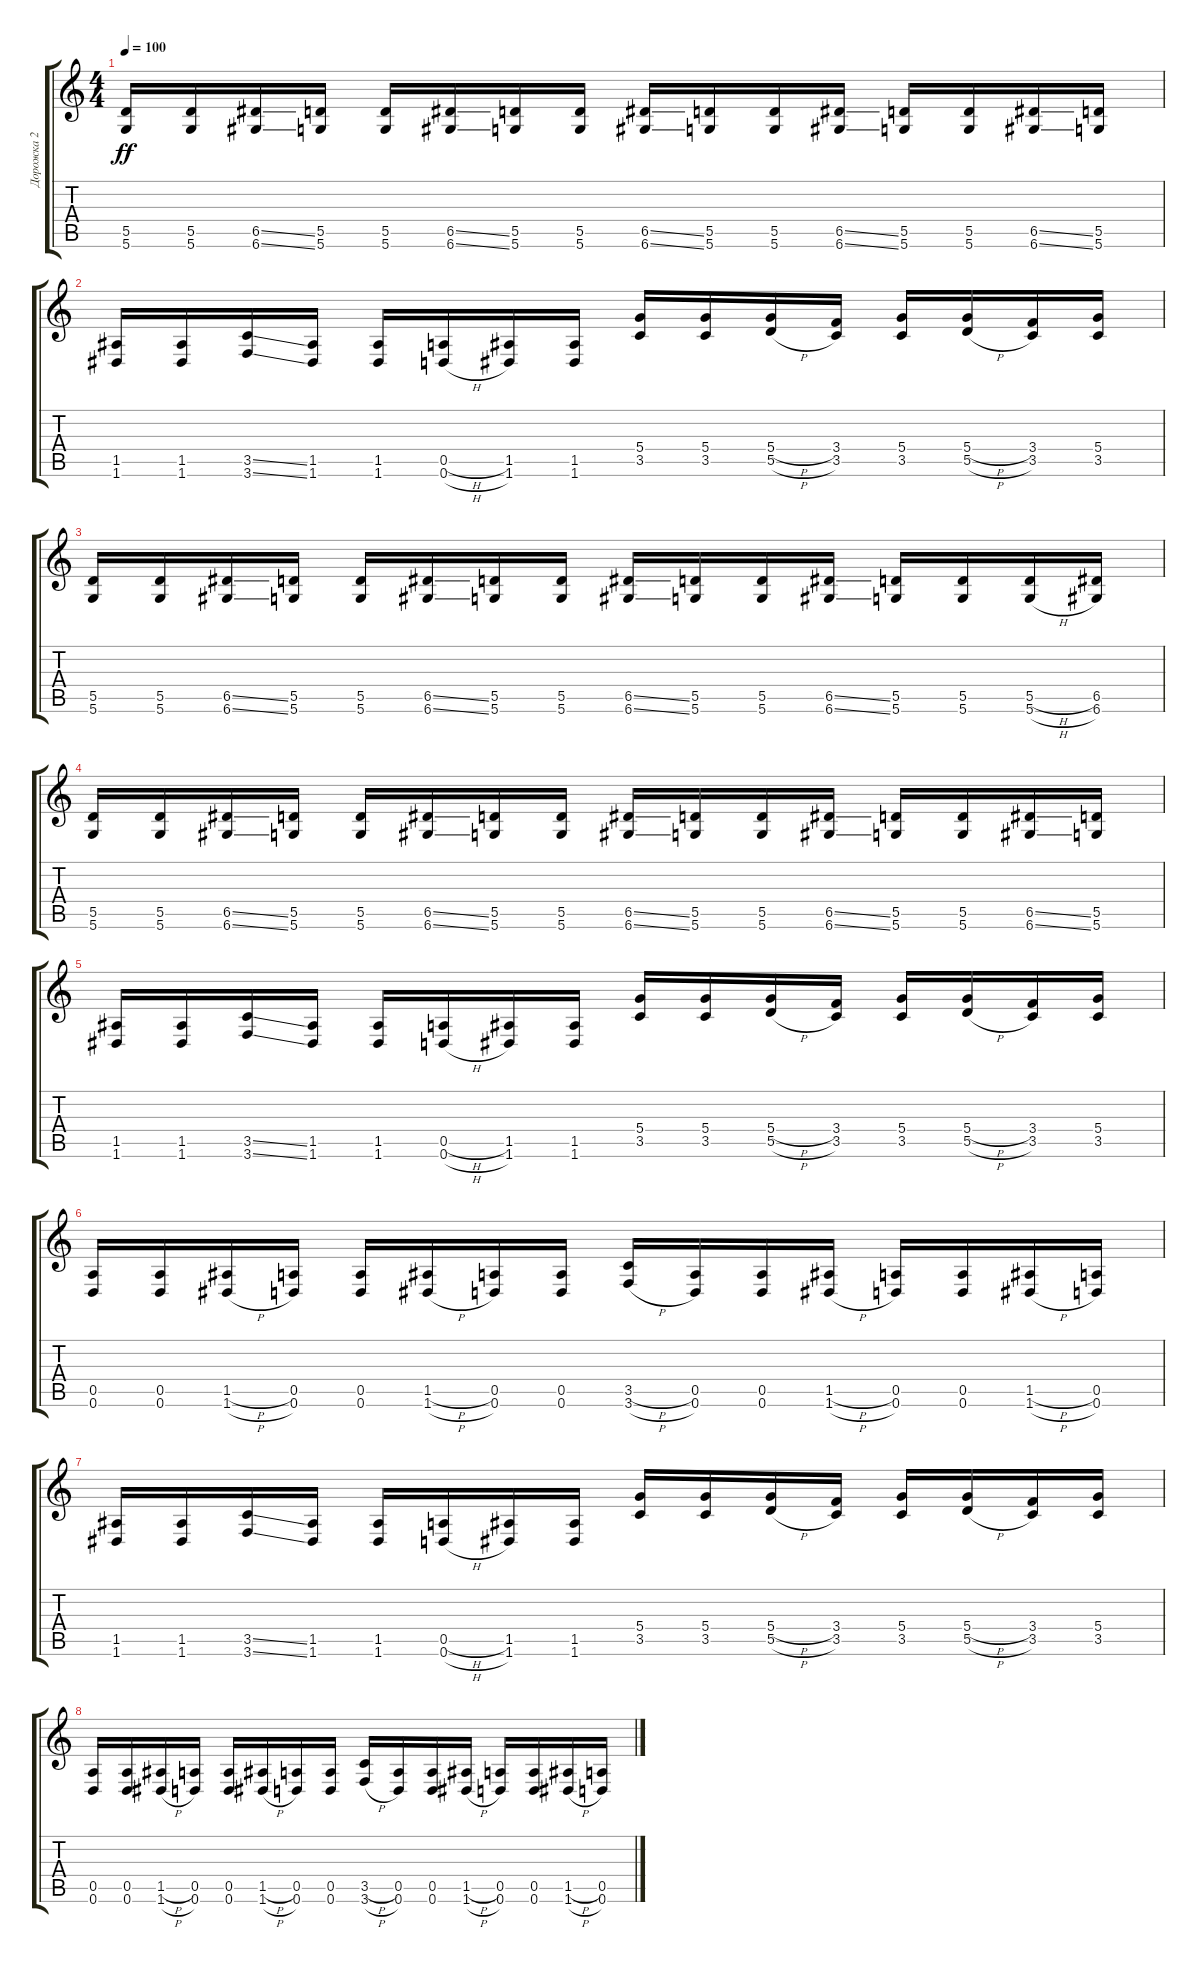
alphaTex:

\track ("Дорожка 2" "Дорожка 2") {instrument contrabass}
\staff {score tabs}
\tuning (E4 B3 G3 D3 A2 D2) {hide}
\ts (4 4)
\tempo 100
\clef g2
\ks c
(5.5 5.6).16{dy ff} (5.5 5.6).16 (6.5{ss} 6.6{ss}).16 (5.5 5.6).16 (5.5 5.6).16 (6.5{ss} 6.6{ss}).16 (5.5 5.6).16 (5.5 5.6).16 (6.5{ss} 6.6{ss}).16 (5.5 5.6).16 (5.5 5.6).16 (6.5{ss} 6.6{ss}).16 (5.5 5.6).16 (5.5 5.6).16 (6.5{ss} 6.6{ss}).16 (5.5 5.6).16 |
(1.5 1.6).16 (1.5 1.6).16 (3.5{ss} 3.6{ss}).16 (1.5 1.6).16 (1.5 1.6).16 (0.5{h} 0.6{h}).16 (1.5 1.6).16 (1.5 1.6).16 (5.4 3.5).16 (5.4 3.5).16 (5.4{h} 5.5{h}).16 (3.4 3.5).16 (5.4 3.5).16 (5.4{h} 5.5{h}).16 (3.4 3.5).16 (5.4 3.5).16 |
(5.5 5.6).16 (5.5 5.6).16 (6.5{ss} 6.6{ss}).16 (5.5 5.6).16 (5.5 5.6).16 (6.5{ss} 6.6{ss}).16 (5.5 5.6).16 (5.5 5.6).16 (6.5{ss} 6.6{ss}).16 (5.5 5.6).16 (5.5 5.6).16 (6.5{ss} 6.6{ss}).16 (5.5 5.6).16 (5.5 5.6).16 (5.5{h} 5.6{h}).16 (6.5 6.6).16 |
(5.5 5.6).16 (5.5 5.6).16 (6.5{ss} 6.6{ss}).16 (5.5 5.6).16 (5.5 5.6).16 (6.5{ss} 6.6{ss}).16 (5.5 5.6).16 (5.5 5.6).16 (6.5{ss} 6.6{ss}).16 (5.5 5.6).16 (5.5 5.6).16 (6.5{ss} 6.6{ss}).16 (5.5 5.6).16 (5.5 5.6).16 (6.5{ss} 6.6{ss}).16 (5.5 5.6).16 |
(1.5 1.6).16 (1.5 1.6).16 (3.5{ss} 3.6{ss}).16 (1.5 1.6).16 (1.5 1.6).16 (0.5{h} 0.6{h}).16 (1.5 1.6).16 (1.5 1.6).16 (5.4 3.5).16 (5.4 3.5).16 (5.4{h} 5.5{h}).16 (3.4 3.5).16 (5.4 3.5).16 (5.4{h} 5.5{h}).16 (3.4 3.5).16 (5.4 3.5).16 |
(0.5 0.6).16 (0.5 0.6).16 (1.5{h} 1.6{h}).16 (0.5 0.6).16 (0.5 0.6).16 (1.5{h} 1.6{h}).16 (0.5 0.6).16 (0.5 0.6).16 (3.5{h} 3.6{h}).16 (0.5 0.6).16 (0.5 0.6).16 (1.5{h} 1.6{h}).16 (0.5 0.6).16 (0.5 0.6).16 (1.5{h} 1.6{h}).16 (0.5 0.6).16 |
(1.5 1.6).16 (1.5 1.6).16 (3.5{ss} 3.6{ss}).16 (1.5 1.6).16 (1.5 1.6).16 (0.5{h} 0.6{h}).16 (1.5 1.6).16 (1.5 1.6).16 (5.4 3.5).16 (5.4 3.5).16 (5.4{h} 5.5{h}).16 (3.4 3.5).16 (5.4 3.5).16 (5.4{h} 5.5{h}).16 (3.4 3.5).16 (5.4 3.5).16 |
(0.5 0.6).16 (0.5 0.6).16 (1.5{h} 1.6{h}).16 (0.5 0.6).16 (0.5 0.6).16 (1.5{h} 1.6{h}).16 (0.5 0.6).16 (0.5 0.6).16 (3.5{h} 3.6{h}).16 (0.5 0.6).16 (0.5 0.6).16 (1.5{h} 1.6{h}).16 (0.5 0.6).16 (0.5 0.6).16 (1.5{h} 1.6{h}).16 (0.5 0.6).16
